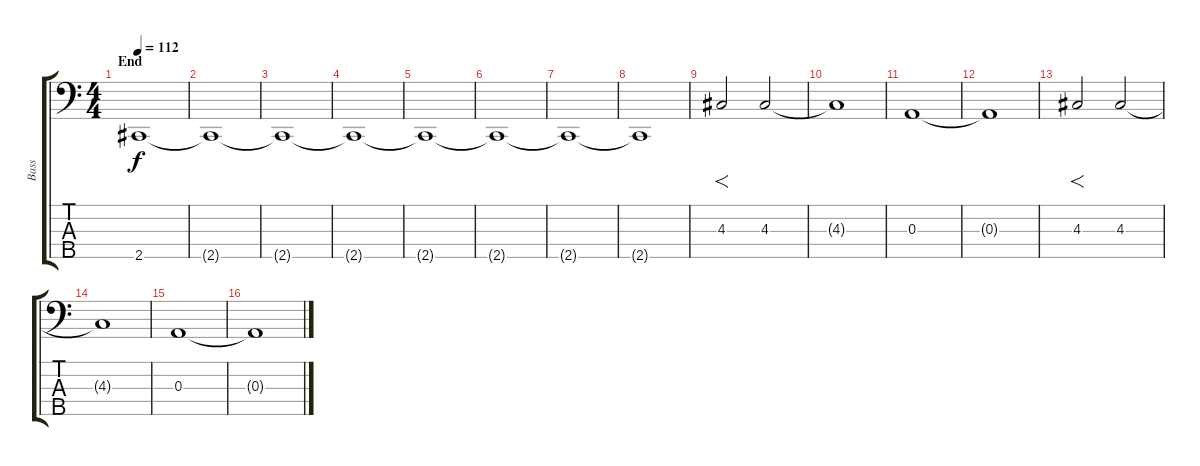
\track ("Bass" "Bass") {instrument electricbassfinger}
\staff {score tabs}
\tuning (G2 D2 A1 E1 B0) {hide}
\ts (4 4)
\section ("" "End")
\tempo 112
\clef f4
\ks c
2.5.1{dy f} |
2.5{t}.1 |
2.5{t}.1 |
2.5{t}.1 |
2.5{t}.1 |
2.5{t}.1 |
2.5{t}.1 |
2.5{t}.1 |
4.3.2{f volume 9} 4.3.2 |
4.3{t}.1 |
0.3.1 |
0.3{t}.1 |
4.3.2{f} 4.3.2 |
4.3{t}.1 |
0.3.1 |
0.3{t}.1
